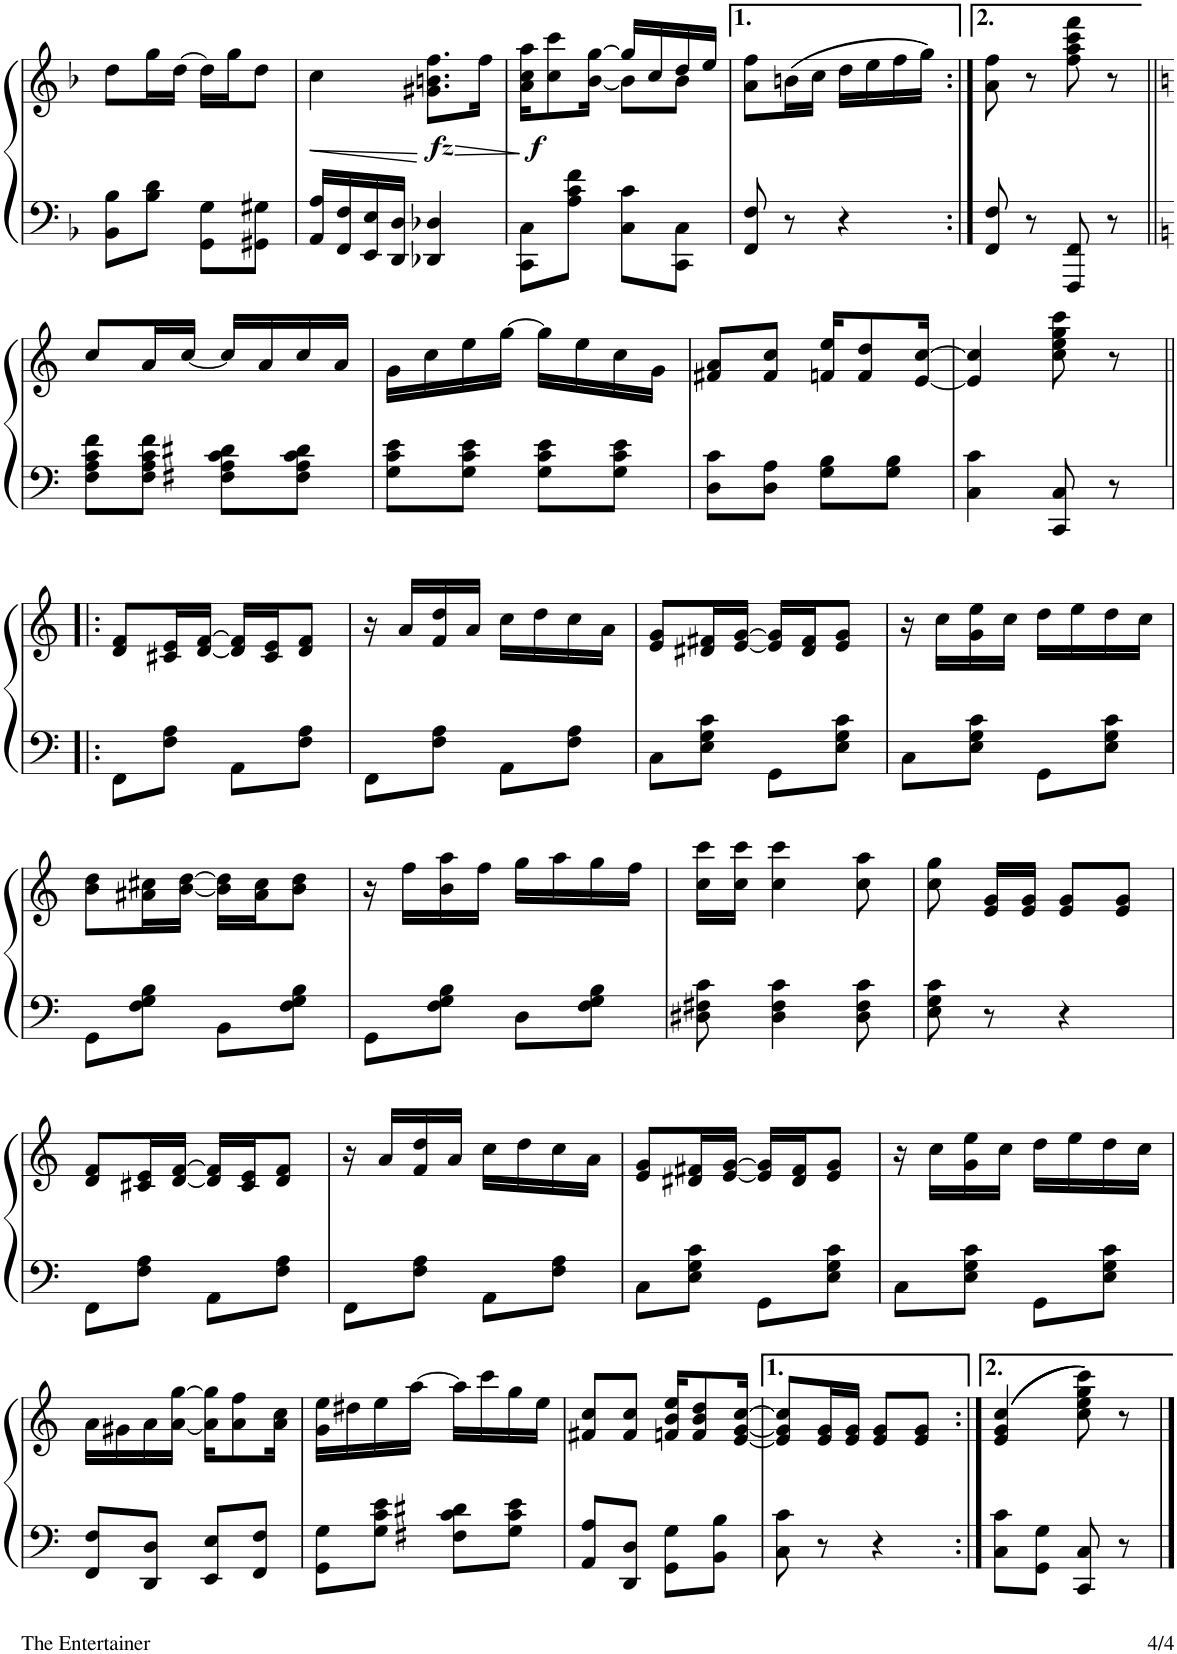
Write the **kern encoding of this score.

**kern	**kern	**dynam
*part1	*part1	*part1
*staff2	*staff1	*staff1/2
*I"Piano	*	*
*I'Pno	*	*
!!LO:PB:g=z
*clefF4	*clefG2	*
*k[b-]	*k[b-]	*
*M2/4	*M2/4	*
=67	=67	=67
8BB-\ 8B-\L	8dd\L	.
8B-\ 8d\J	16gg\L	.
.	[16dd\JJ	.
8GG\ 8G\L	16dd\LL]	.
.	16gg\J	.
8GG#X\ 8G#X\J	8dd\J	.
=68	=68	=68
!	!	!LO:HP:b
16AA/ 16A/LL	4cc\	<
16FF/ 16F/	.	.
16EE/ 16E/	.	.
16DD/ 16D/JJ	.	.
!	!	!LO:HP:n=1:b
!	!	!LO:DY:n=1:b
4DD-X/ 4D-X/	8.g#X\ 8.bn\ 8.ff\L	[ > fz
.	16ff\Jk	.
.	.	]
=69	=69	=69
*	*^	*
!	!	!	!LO:DY:b
8CC\ 8C\L	16a\ 16cc\ 16aa\KL	4ryy	f
.	8cc\ 8ccc\	.	.
8A\ 8c\ 8f\J	.	.	.
.	[16b-\ [16gg\Jk	.	.
8C\ 8c\L	8b-\L]	16gg/LL]	.
.	.	16cc/	.
8CC\ 8C\J	8b-\J	16dd/	.
.	.	16ee/JJ	.
*	*v	*v	*
=70	=70	=70
8FF/ 8F/	8a\ 8ff\L	.
8r	(16bn\L	.
.	16cc\JJ	.
4r	16dd\LL	.
.	16ee\	.
.	16ff\	.
.	16gg\JJ)	.
=71:|!	=71:|!	=71:|!
8FF/ 8F/	8a\ 8ff\	.
8r	8r	.
8FFF/ 8FF/	8ff\ 8aa\ 8ccc\ 8fff\	.
8r	8r	.
!!LO:LB:g=z
=72||	=72||	=72||
*k[]	*k[]	*
8F\ 8A\ 8c\ 8f\L	8cc/L	.
8F\ 8A\ 8c\ 8f\J	16a/L	.
.	[16cc/JJ	.
8F#X\ 8A\ 8c\ 8d#X\L	16cc/LL]	.
.	16a/	.
8F#\ 8A\ 8c\ 8d#\J	16cc/	.
.	16a/JJ	.
=73	=73	=73
8G\ 8c\ 8e\L	16g\LL	.
.	16cc\	.
8G\ 8c\ 8e\J	16ee\	.
.	[16gg\JJ	.
8G\ 8c\ 8e\L	16gg\LL]	.
.	16ee\	.
8G\ 8c\ 8e\J	16cc\	.
.	16g\JJ	.
=74	=74	=74
8D\ 8c\L	8f#X/ 8a/L	.
8D\ 8A\J	8f#/ 8cc/J	.
8G\ 8B\L	16fn/ 16ee/KL	.
.	8f/ 8dd/	.
8G\ 8B\J	.	.
.	[16e/ [16cc/Jk	.
=75	=75	=75
4C\ 4c\	4e/] 4cc/]	.
8CC/ 8C/	8cc\ 8ee\ 8gg\ 8ccc\	.
8r	8r	.
!!LO:LB:g=z
=76!|:	=76!|:	=76!|:
8FF\L	8d/ 8f/L	.
8F\ 8A\J	16c#X/ 16e/L	.
.	[16d/ [16f/JJ	.
8AA\L	16d/] 16f/]LL	.
.	16c#/ 16e/J	.
8F\ 8A\J	8d/ 8f/J	.
=77	=77	=77
8FF\L	16r	.
.	16a/LL	.
8F\ 8A\J	16f/ 16dd/	.
.	16a/JJ	.
8AA\L	16cc\LL	.
.	16dd\	.
8F\ 8A\J	16cc\	.
.	16a\JJ	.
=78	=78	=78
8C\L	8e/ 8g/L	.
8E\ 8G\ 8c\J	16d#X/ 16f#X/L	.
.	[16e/ [16g/JJ	.
8GG\L	16e/] 16g/]LL	.
.	16d#/ 16f#/J	.
8E\ 8G\ 8c\J	8e/ 8g/J	.
=79	=79	=79
8C\L	16r	.
.	16cc\LL	.
8E\ 8G\ 8c\J	16g\ 16ee\	.
.	16cc\JJ	.
8GG\L	16dd\LL	.
.	16ee\	.
8E\ 8G\ 8c\J	16dd\	.
.	16cc\JJ	.
!!LO:LB:g=z
=80	=80	=80
8GG\L	8b\ 8dd\L	.
8F\ 8G\ 8B\J	16a#X\ 16cc#X\L	.
.	[16b\ [16dd\JJ	.
8BB\L	16b\] 16dd\]LL	.
.	16a#\ 16cc#\J	.
8F\ 8G\ 8B\J	8b\ 8dd\J	.
=81	=81	=81
8GG\L	16r	.
.	16ff\LL	.
8F\ 8G\ 8B\J	16b\ 16aa\	.
.	16ff\JJ	.
8D\L	16gg\LL	.
.	16aa\	.
8F\ 8G\ 8B\J	16gg\	.
.	16ff\JJ	.
=82	=82	=82
8D#X\ 8F#X\ 8c\	16cc\ 16ccc\LL	.
.	16cc\ 16ccc\JJ	.
4D#\ 4F#\ 4c\	4cc\ 4ccc\	.
8D#\ 8F#\ 8c\	8cc\ 8aa\	.
=83	=83	=83
8E\ 8G\ 8c\	8cc\ 8gg\	.
8r	16e/ 16g/LL	.
.	16e/ 16g/JJ	.
4r	8e/ 8g/L	.
.	8e/ 8g/J	.
!!LO:LB:g=z
=84	=84	=84
8FF\L	8d/ 8f/L	.
8F\ 8A\J	16c#X/ 16e/L	.
.	[16d/ [16f/JJ	.
8AA\L	16d/] 16f/]LL	.
.	16c#/ 16e/J	.
8F\ 8A\J	8d/ 8f/J	.
=85	=85	=85
8FF\L	16r	.
.	16a/LL	.
8F\ 8A\J	16f/ 16dd/	.
.	16a/JJ	.
8AA\L	16cc\LL	.
.	16dd\	.
8F\ 8A\J	16cc\	.
.	16a\JJ	.
=86	=86	=86
8C\L	8e/ 8g/L	.
8E\ 8G\ 8c\J	16d#X/ 16f#X/L	.
.	[16e/ [16g/JJ	.
8GG\L	16e/] 16g/]LL	.
.	16d#/ 16f#/J	.
8E\ 8G\ 8c\J	8e/ 8g/J	.
=87	=87	=87
8C\L	16r	.
.	16cc\LL	.
8E\ 8G\ 8c\J	16g\ 16ee\	.
.	16cc\JJ	.
8GG\L	16dd\LL	.
.	16ee\	.
8E\ 8G\ 8c\J	16dd\	.
.	16cc\JJ	.
!!LO:LB:g=z
=88	=88	=88
8FF/ 8F/L	16a\LL	.
.	16g#X\	.
8DD/ 8D/J	16a\	.
.	[16a\ [16gg\JJ	.
8EE/ 8E/L	16a\] 16gg\]KL	.
.	8a\ 8ff\	.
8FF/ 8F/J	.	.
.	16a\ 16cc\Jk	.
=89	=89	=89
8GG\ 8G\L	16g\ 16ee\LL	.
.	16dd#X\	.
8G\ 8c\ 8e\J	16ee\	.
.	[16aa\JJ	.
8F#X\ 8c\ 8d#X\L	16aa\LL]	.
.	16ccc\	.
8G\ 8c\ 8e\J	16gg\	.
.	16ee\JJ	.
=90	=90	=90
8AA/ 8A/L	8f#X/ 8cc/L	.
8DD/ 8D/J	8f#/ 8cc/J	.
8GG\ 8G\L	16fn/ 16b/ 16ee/KL	.
.	8f/ 8b/ 8dd/	.
8BB\ 8B\J	.	.
.	[16e/ [16g/ [16cc/Jk	.
=91	=91	=91
8C\ 8c\	8e/] 8g/] 8cc/]L	.
8r	16e/ 16g/L	.
.	16e/ 16g/JJ	.
4r	8e/ 8g/L	.
.	8e/ 8g/J	.
=92:|!	=92:|!	=92:|!
8C\ 8c\L	(((4e/ 4g/ 4cc/	.
8GG\ 8G\J	.	.
8CC/ 8C/	8cc\ 8ee\ 8gg\ 8ccc\)))	.
8r	8r	.
==	==	==
*-	*-	*-
